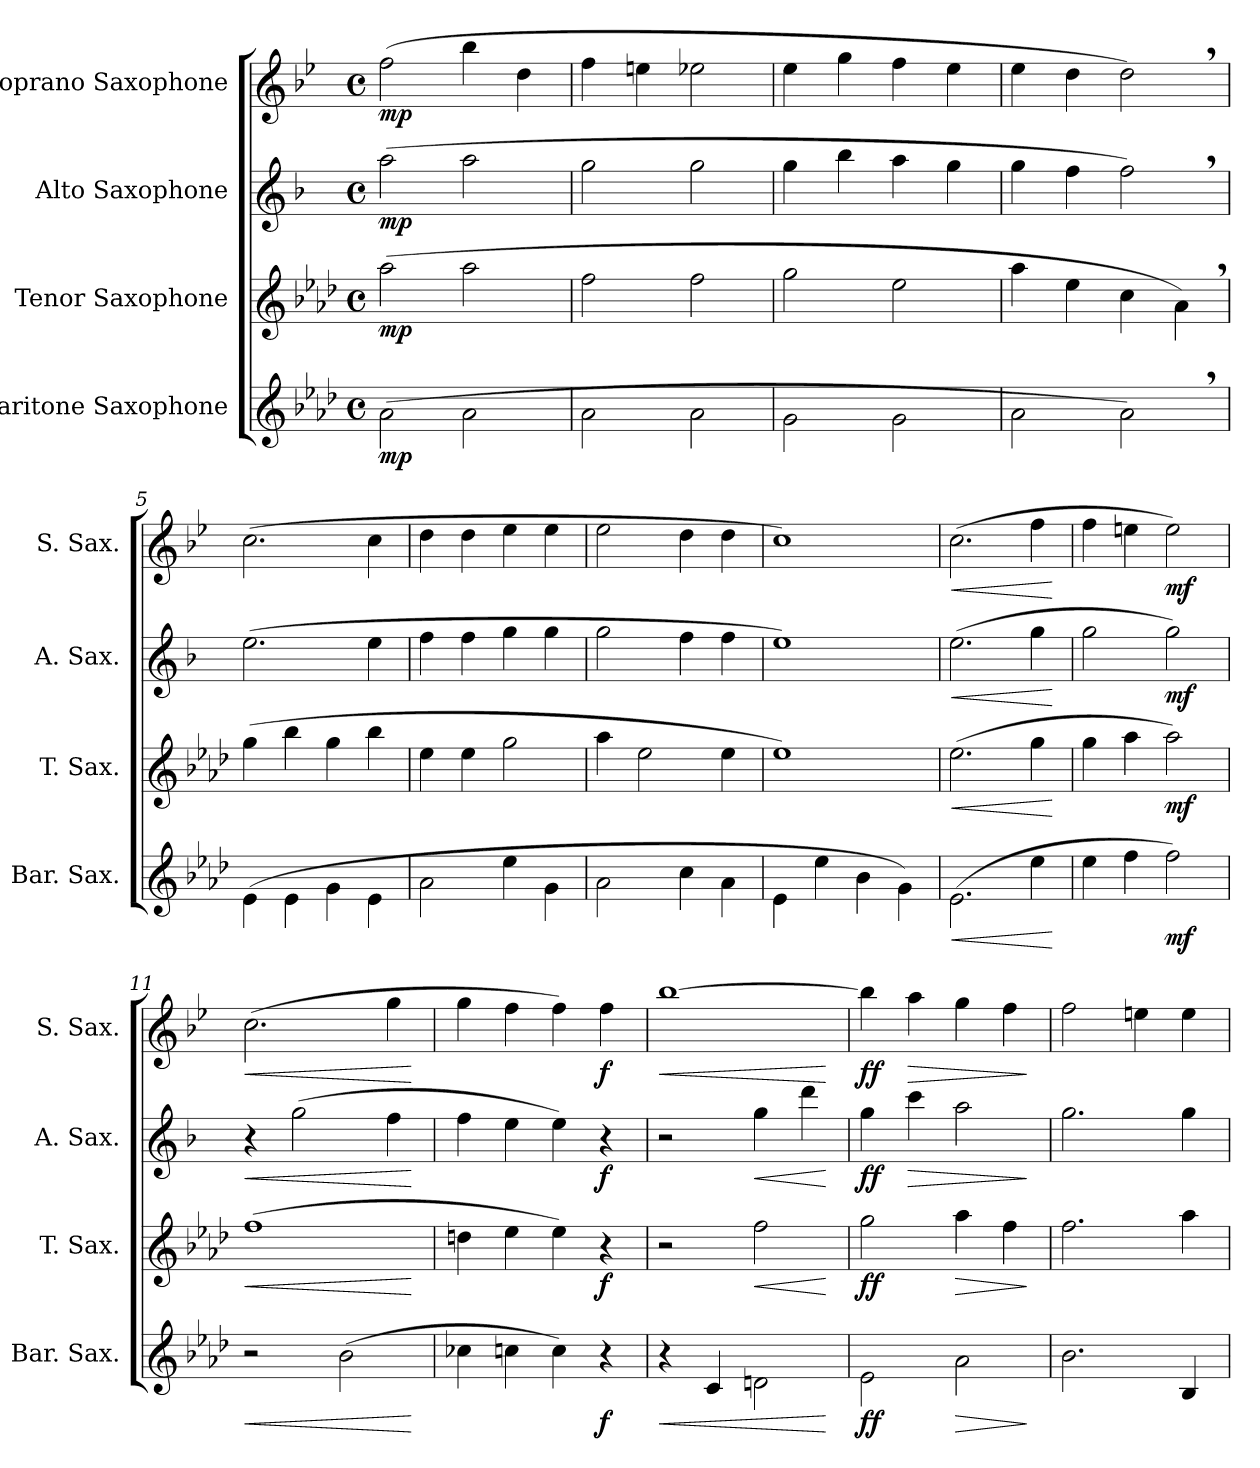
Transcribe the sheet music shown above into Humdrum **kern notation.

**kern	**dynam	**kern	**dynam	**kern	**dynam	**kern	**dynam
*part4	*part4	*part3	*part3	*part2	*part2	*part1	*part1
*staff4	*staff4	*staff3	*staff3	*staff2	*staff2	*staff1	*staff1
*I"Baritone Saxophone	*	*I"Tenor Saxophone	*	*I"Alto Saxophone	*	*I"Soprano Saxophone	*
*I'Bar. Sax.	*	*I'T. Sax.	*	*I'A. Sax.	*	*I'S. Sax.	*
*clefG2	*	*clefG2	*	*clefG2	*	*clefG2	*
*ITrd12c21	*	*ITrd8c14	*	*ITrd5c9	*	*ITrd1c2	*
*k[b-e-a-d-]	*	*k[b-e-a-d-]	*	*k[b-e-a-d-]	*	*k[b-e-a-d-]	*
*M4/4	*	*M4/4	*	*M4/4	*	*M4/4	*
*met(c)	*	*met(c)	*	*met(c)	*	*met(c)	*
*MM70	*	*MM70	*	*MM70	*	*MM70	*
=1	=1	=1	=1	=1	=1	=1	=1
!	!LO:DY:b	!	!LO:DY:b	!	!LO:DY:b	!	!LO:DY:b
(>2A-\	mp	(>2a-\	mp	(>2cc\	mp	(>2ee-\	mp
2A-\	.	2a-\	.	2cc\	.	4aa-\	.
.	.	.	.	.	.	4cc\	.
=2	=2	=2	=2	=2	=2	=2	=2
2A-\	.	2f\	.	2b-\	.	4ee-\	.
.	.	.	.	.	.	4ddn\	.
2A-\	.	2f\	.	2b-\	.	2dd-X\	.
=3	=3	=3	=3	=3	=3	=3	=3
2G\	.	2g\	.	4b-\	.	4dd-\	.
.	.	.	.	4dd-\	.	4ff\	.
2G\	.	2e-\	.	4cc\	.	4ee-\	.
.	.	.	.	4b-\	.	4dd-\	.
=4	=4	=4	=4	=4	=4	=4	=4
2A-\	.	4a-\	.	4b-\	.	4dd-\	.
.	.	4e-\	.	4a-\	.	4cc\	.
2A-,\)	.	4c\	.	2a-,\)	.	2cc,\)	.
.	.	4A-,\)	.	.	.	.	.
=5	=5	=5	=5	=5	=5	=5	=5
(>4E-\	.	(>4g\	.	(>2.g\	.	(>2.b-\	.
4E-\	.	4b-\	.	.	.	.	.
4G\	.	4g\	.	.	.	.	.
4E-\	.	4b-\	.	4g\	.	4b-\	.
=6	=6	=6	=6	=6	=6	=6	=6
2A-\	.	4e-\	.	4a-\	.	4cc\	.
.	.	4e-\	.	4a-\	.	4cc\	.
4e-\	.	2g\	.	4b-\	.	4dd-\	.
4G\	.	.	.	4b-\	.	4dd-\	.
=7	=7	=7	=7	=7	=7	=7	=7
2A-\	.	4a-\	.	2b-\	.	2dd-\	.
.	.	2e-\	.	.	.	.	.
4c\	.	.	.	4a-\	.	4cc\	.
4A-\	.	4e-\	.	4a-\	.	4cc\	.
!!LO:LB:g=z
=8	=8	=8	=8	=8	=8	=8	=8
4E-\	.	1e-)	.	1g)	.	1b-)	.
4e-\	.	.	.	.	.	.	.
4B-\	.	.	.	.	.	.	.
4G\)	.	.	.	.	.	.	.
=9	=9	=9	=9	=9	=9	=9	=9
!	!LO:HP:b	!	!LO:HP:b	!	!LO:HP:b	!	!LO:HP:b
(>2.E-\	<	(>2.e-\	<	(>2.g\	<	(>2.b-\	<
4e-\	.	4g\	.	4b-\	.	4ee-\	.
.	[	.	[	.	[	.	[
=10	=10	=10	=10	=10	=10	=10	=10
4e-\	.	4g\	.	2b-\	.	4ee-\	.
4f\	.	4a-\	.	.	.	4ddn\	.
!	!LO:DY:b	!	!LO:DY:b	!	!LO:DY:b	!	!LO:DY:b
2f\)	mf	2a-\)	mf	2b-\)	mf	2dd\)	mf
=11	=11	=11	=11	=11	=11	=11	=11
!	!LO:HP:b	!	!LO:HP:b	!	!LO:HP:b	!	!LO:HP:b
2r	<	(>1f	<	4r	<	(>2.b-\	<
.	.	.	.	(>2b-\	.	.	.
(>2B-\	.	.	.	.	.	.	.
.	.	.	.	4a-\	.	4ff\	.
.	[	.	[	.	[	.	[
=12	=12	=12	=12	=12	=12	=12	=12
4c-X\	.	4dn\	.	4a-\	.	4ff\	.
4cn\	.	4e-\	.	4g\	.	4ee-\	.
4c\)	.	4e-\)	.	4g\)	.	4ee-\)	.
!	!LO:DY:b	!	!LO:DY:b	!	!LO:DY:b	!	!LO:DY:b
4r	f	4r	f	4r	f	4ee-\	f
=13	=13	=13	=13	=13	=13	=13	=13
!	!LO:HP:b	!	!	!	!	!	!LO:HP:b
4r	<	2r	.	2r	.	[1aa-	<
4C/	.	.	.	.	.	.	.
!	!	!	!LO:HP:b	!	!LO:HP:b	!	!
2Dn\	.	2f\	<	4b-\	<	.	.
.	.	.	.	4ff\	.	.	.
.	[	.	[	.	[	.	[
=14	=14	=14	=14	=14	=14	=14	=14
!	!LO:DY:b	!	!LO:DY:b	!	!LO:DY:b	!	!LO:DY:b
2E-\	ff	2g\	ff	4b-\	ff	4aa-\]	ff
!	!	!	!	!	!LO:HP:b	!	!LO:HP:b
.	.	.	.	4ee-\	>	4gg\	>
!	!LO:HP:b	!	!LO:HP:b	!	!	!	!
2A-\	>	4a-\	>	2cc\	.	4ff\	.
.	.	4f\	.	.	.	4ee-\	.
.	]	.	]	.	]	.	]
=15	=15	=15	=15	=15	=15	=15	=15
2.B-\	.	2.f\	.	2.b-\	.	2ee-\	.
.	.	.	.	.	.	4ddn\	.
4BB-/	.	4a-\	.	4b-\	.	4dd\	.
=	=	=	=	=	=	=	=
*-	*-	*-	*-	*-	*-	*-	*-
